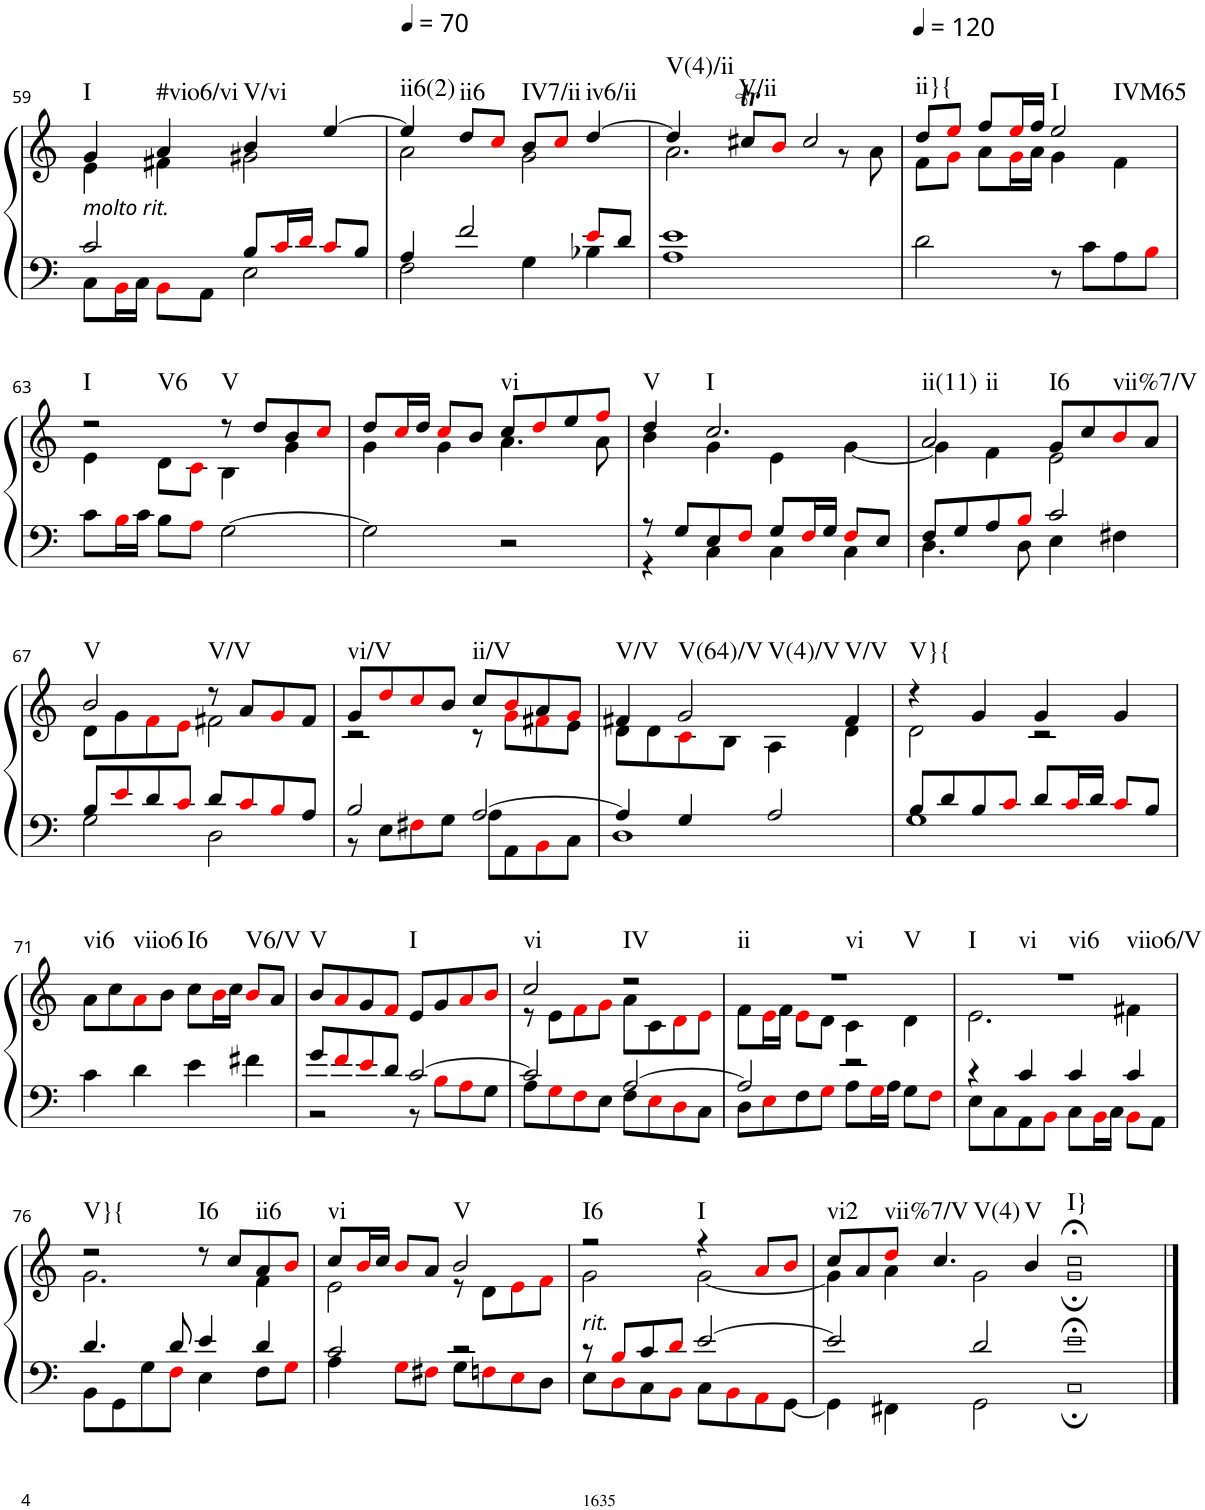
**kern	**kern	**harte
*part1	*part1	*part1
*staff2	*staff1	*
*I"Organ	*	*
!!LO:PB:g=z
*clefF4	*clefG2	*
*k[]	*k[]	*
*M4/4	*M4/4	*
=59	=59	=59
*^	*^	*
!	!	!LO:TX:b:i:t=molto rit.	!	!LO:H:kt=I
2c/	8C\L	4g/	4e\	N
.	16BBi\L	.	.	.
.	16C\JJ	.	.	.
!	!	!	!	!LO:H:kt=#vio6/vi
.	8BBi\L	4a/	4f#X\	N
.	8AA\J	.	.	.
!	!	!	!	!LO:H:kt=V/vi
8B/L	2E\	4b/	2g#X\	N
16ci/L	.	.	.	.
16di/JJ	.	.	.	.
8ci/L	.	[4ee/	.	.
8B/J	.	.	.	.
=60	=60	=60	=60	=60
*	*	*MM70	*	*
!	!	!	!	!LO:H:kt=ii6(2)
4A/	2F\	4ee/]	2a\	N
!	!	!	!	!LO:H:kt=ii6
2f/	.	8dd/L	.	N
.	.	8cci/J	.	.
!	!	!	!	!LO:H:kt=IV7/ii
.	4G\	8b/L	2g\	N
.	.	8cci/J	.	.
!	!	!	!	!LO:H:kt=iv6/ii
8ei/L	4B-X\	[4dd/	.	N
8d/J	.	.	.	.
=61	=61	=61	=61	=61
!	!	!	!	!LO:H:kt=V(4)/ii
1e	1A	4dd/]	2.a\	N
!	!	!	!	!LO:H:kt=V/ii
.	.	8cc#Xt/L	.	N
.	.	8bi/J	.	.
.	.	2cc#/	.	.
.	.	.	8r	.
.	.	.	8a\	.
*v	*v	*	*	*
=62	=62	=62	=62
*	*MM120	*	*
!	!	!	!LO:H:kt=ii}{
2d\	8dd/L	8f\L	N
.	8eei/J	8gi\J	.
.	8ff/L	8a\L	.
.	16eei/L	16gi\L	.
.	16ff/JJ	16a\JJ	.
!	!	!	!LO:H:n=1:kt=I
!	!	!	!LO:H:n=2:kt=IVM65
8r	2ee/	4g\	N N
8c\L	.	.	.
8A\	.	4f\	.
8Bi\J	.	.	.
!!LO:LB:g=z	!!
=63	=63	=63	=63
!	!	!	!LO:H:n=1:kt=I
!	!	!	!LO:H:n=2:kt=V6
8c\L	2r	4e\	N N
16Bi\L	.	.	.
16c\JJ	.	.	.
8B\L	.	8d\L	.
8Ai\J	.	8ci\J	.
!	!	!	!LO:H:kt=V
[2G\	8r	4B\	N
.	8dd/L	.	.
.	8b/	4g\	.
.	8cci/J	.	.
=64	=64	=64	=64
2G\]	8dd/L	4g\	.
.	16cci/L	.	.
.	16dd/JJ	.	.
.	8cci/L	4g\	.
.	8b/J	.	.
!	!	!	!LO:H:kt=vi
2r	8cc/L	4.a\	N
.	8ddi/	.	.
.	8ee/	.	.
.	8ffi/J	8a\	.
=65	=65	=65	=65
*^	*	*	*
!	!	!	!	!LO:H:kt=V
8r	4r	4dd/	4b\	N
8G/L	.	.	.	.
!	!	!	!	!LO:H:kt=I
8E/	4C\	2.cc/	4g\	N
8Fi/J	.	.	.	.
8G/L	4C\	.	4e\	.
16Fi/L	.	.	.	.
16G/JJ	.	.	.	.
8Fi/L	4C\	.	[4g\	.
8E/J	.	.	.	.
=66	=66	=66	=66	=66
!	!	!	!	!LO:H:n=1:kt=ii(11)
!	!	!	!	!LO:H:n=2:kt=ii
8F/L	4.D\	2a/	4g\]	N N
8G/	.	.	.	.
8A/	.	.	4f\	.
8Bi/J	8D\	.	.	.
!	!	!	!	!LO:H:kt=I6
2c/	4E\	8g/L	2e\	N
.	.	8cc/	.	.
!	!	!	!	!LO:H:kt=vii%7/V
.	4F#X\	8bi/	.	N
.	.	8a/J	.	.
!!LO:LB:g=z	!!
=67	=67	=67	=67	=67
!	!	!	!	!LO:H:kt=V
8B/L	2G\	2b/	8d\L	N
8ei/	.	.	8g\	.
8d/	.	.	8fi\	.
8ci/J	.	.	8ei\J	.
!	!	!	!	!LO:H:kt=V/V
8d/L	2D\	8r	2f#X\	N
8ci/	.	8a/L	.	.
8Bi/	.	8gi/	.	.
8A/J	.	8f#/J	.	.
=68	=68	=68	=68	=68
!	!	!	!	!LO:H:kt=vi/V
2B/	8r	8g/L	2r	N
.	8E\L	8ddi/	.	.
.	8F#Xi\	8cci/	.	.
.	8G\J	8b/J	.	.
!	!	!	!	!LO:H:kt=ii/V
[2A/	8A\L	8cc/L	8r	N
.	8AA\	8bi/	8gi\L	.
.	8BBi\	8a/	8f#Xi\	.
.	8C\J	8gi/J	8e\J	.
=69	=69	=69	=69	=69
!	!	!	!	!LO:H:kt=V/V
4A/]	1D	4f#X/	8d\L	N
.	.	.	8d\	.
!	!	!	!	!LO:H:n=1:kt=V(64)/V
!	!	!	!	!LO:H:n=2:kt=V(4)/V
4G/	.	2g/	8ci\	N N
.	.	.	8B\J	.
2A/	.	.	4A\	.
!	!	!	!	!LO:H:kt=V/V
.	.	4f#/	4d\	N
=70	=70	=70	=70	=70
!	!	!	!	!LO:H:kt=V}{
8B/L	1G	4r	2d\	N
8d/	.	.	.	.
8B/	.	4g/	.	.
8ci/J	.	.	.	.
8d/L	.	4g/	2r	.
16ci/L	.	.	.	.
16d/JJ	.	.	.	.
8ci/L	.	4g/	.	.
8B/J	.	.	.	.
*v	*v	*	*	*
*	*v	*v	*
!!LO:LB:g=z
=71	=71	=71
!	!	!LO:H:kt=vi6
4c\	8a\L	N
.	8cc\	.
!	!	!LO:H:kt=viio6
4d\	8ai\	N
.	8b\J	.
!	!	!LO:H:kt=I6
4e\	8cc\L	N
.	16bi\L	.
.	16cc\JJ	.
!	!	!LO:H:kt=V6/V
4f#X\	8bi/L	N
.	8a/J	.
=72	=72	=72
*^	*	*
!	!	!	!LO:H:kt=V
8g/L	2r	8b/L	N
8fi/	.	8ai/	.
8ei/	.	8g/	.
8d/J	.	8fi/J	.
!	!	!	!LO:H:kt=I
[2c/	8r	8e/L	N
.	8Bi\L	8g/	.
.	8Ai\	8ai/	.
.	8G\J	8bi/J	.
=73	=73	=73	=73
*	*	*^	*
!	!	!	!	!LO:H:kt=vi
2c/]	8A\L	2cc/	8r	N
.	8Gi\	.	8e\L	.
.	8Fi\	.	8fi\	.
.	8E\J	.	8gi\J	.
!	!	!	!	!LO:H:kt=IV
[2A/	8F\L	2r	8a\L	N
.	8Ei\	.	8c\	.
.	8Di\	.	8di\	.
.	8C\J	.	8ei\J	.
=74	=74	=74	=74	=74
!	!	!	!	!LO:H:n=1:kt=ii
!	!	!	!	!LO:H:n=2:kt=vi
!	!	!	!	!LO:H:n=3:kt=V
2A/]	8D\L	1r	8f\L	N N N
.	8Ei\	.	16ei\L	.
.	.	.	16f\JJ	.
.	8F\	.	8ei\L	.
.	8Gi\J	.	8d\J	.
2r	8A\L	.	4c\	.
.	16Gi\L	.	.	.
.	16A\JJ	.	.	.
.	8G\L	.	4d\	.
.	8Fi\J	.	.	.
=75	=75	=75	=75	=75
!	!	!	!	!LO:H:n=1:kt=I
!	!	!	!	!LO:H:n=2:kt=vi
!	!	!	!	!LO:H:n=3:kt=vi6
!	!	!	!	!LO:H:n=4:kt=viio6/V
4r	8E\L	1r	2.e\	N N N N
.	8C\	.	.	.
4c/	8AA\	.	.	.
.	8BBi\J	.	.	.
4c/	8C\L	.	.	.
.	16BBi\L	.	.	.
.	16C\JJ	.	.	.
4c/	8BBi\L	.	4f#X\	.
.	8AA\J	.	.	.
!!LO:LB:g=z	!!
=76	=76	=76	=76	=76
!	!	!	!	!LO:H:kt=V}{
4.d/	8BB\L	2r	2.g\	N
.	8GG\	.	.	.
.	8G\	.	.	.
8d/	8Fi\J	.	.	.
!	!	!	!	!LO:H:kt=I6
4e/	4E\	8r	.	N
.	.	8cc/L	.	.
!	!	!	!	!LO:H:kt=ii6
4d/	8F\L	8a/	4f\	N
.	8Gi\J	8bi/J	.	.
=77	=77	=77	=77	=77
!	!	!	!	!LO:H:kt=vi
2c/	4A\	8cc/L	2e\	N
.	.	16bi/L	.	.
.	.	16cc/JJ	.	.
.	8Gi\L	8bi/L	.	.
.	8F#Xi\J	8a/J	.	.
!	!	!	!	!LO:H:kt=V
2r	8G\L	2b/	8r	N
.	8Fni\	.	8d\L	.
.	8Ei\	.	8ei\	.
.	8D\J	.	8fi\J	.
=78	=78	=78	=78	=78
!	!	!LO:TX:b:i:t=rit.	!	!LO:H:kt=I6
8r	8E\L	2r	2g\	N
8Bi/L	8Di\	.	.	.
8c/	8C\	.	.	.
8di/J	8BBi\J	.	.	.
!	!	!	!	!LO:H:kt=I
[2e/	8C\L	4r	[2g\	N
.	8BBi\	.	.	.
.	8AAi\	8ai/L	.	.
.	[8GG\J	8bi/J	.	.
=79	=79	=79	=79	=79
!	!	!	!	!LO:H:kt=vi2
2e/]	4GG\]	8cc/L	4g\]	N
.	.	8a/	.	.
!	!	!	!	!LO:H:kt=vii%7/V
.	4FF#X\	8ddi/J	4a\	N
!	!	!	!	!LO:H:kt=V(4)
.	.	4.cc/	.	N
2d/	2GG\	.	2g\	.
!	!	!	!	!LO:H:kt=V
.	.	4b/	.	N
=80-	=80-	=80-	=80-	=80-
!	!	!	!	!LO:H:kt=I}
1e;<	1C;	1cc;<	1g;	N
*v	*v	*	*	*
*	*v	*v	*
==	==	==
*-	*-	*-
